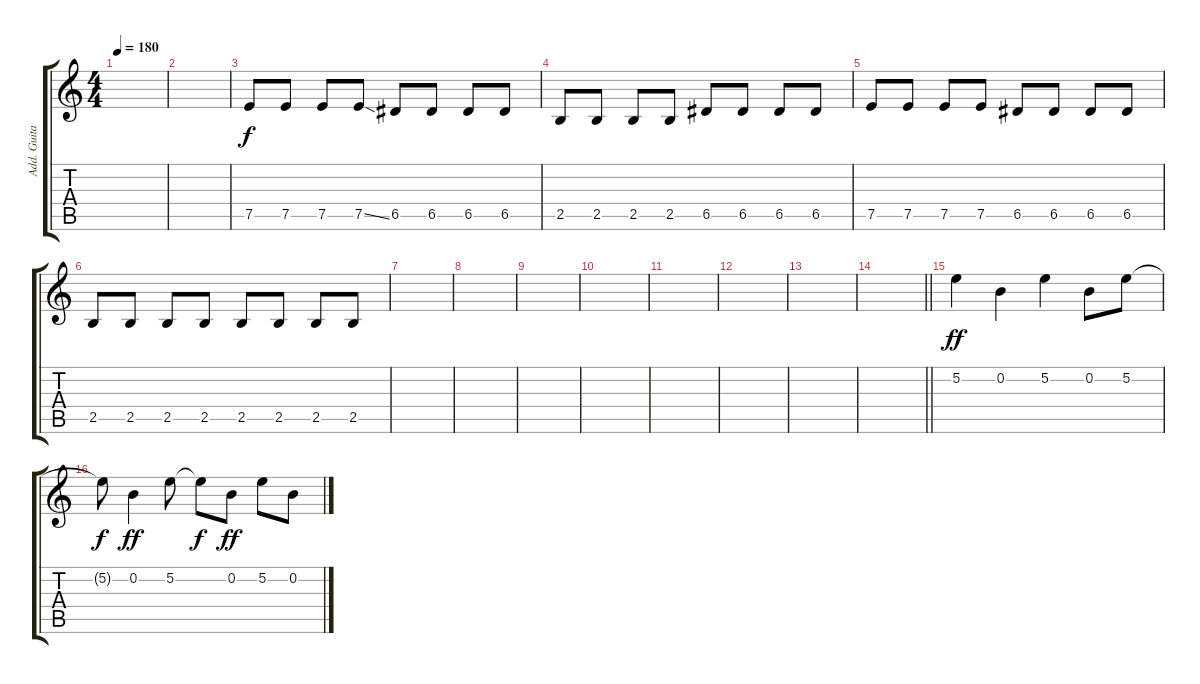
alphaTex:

\track ("Add. Guitar 2" "Add. Guita") {instrument distortionguitar}
\staff {score tabs}
\tuning (E4 B3 G3 D3 A2 E2) {hide}
\ts (4 4)
\tempo 180
\clef g2
\ks c
|
|
7.5.8 7.5.8 7.5.8 7.5{ss}.8 6.5.8 6.5.8 6.5.8 6.5.8 |
2.5.8 2.5.8 2.5.8 2.5.8 6.5.8 6.5.8 6.5.8 6.5.8 |
7.5.8 7.5.8 7.5.8 7.5.8 6.5.8 6.5.8 6.5.8 6.5.8 |
2.5.8 2.5.8 2.5.8 2.5.8 2.5.8 2.5.8 2.5.8 2.5.8 |
|
|
|
|
|
|
|
\barLineRight lightlight
|
5.2.4{dy ff} 0.2.4 5.2.4 0.2.8 5.2.8 |
5.2{t}.8{dy f} 0.2.4{dy ff} 5.2.8 5.2{t}.8{dy f} 0.2.8{dy ff} 5.2.8 0.2.8
